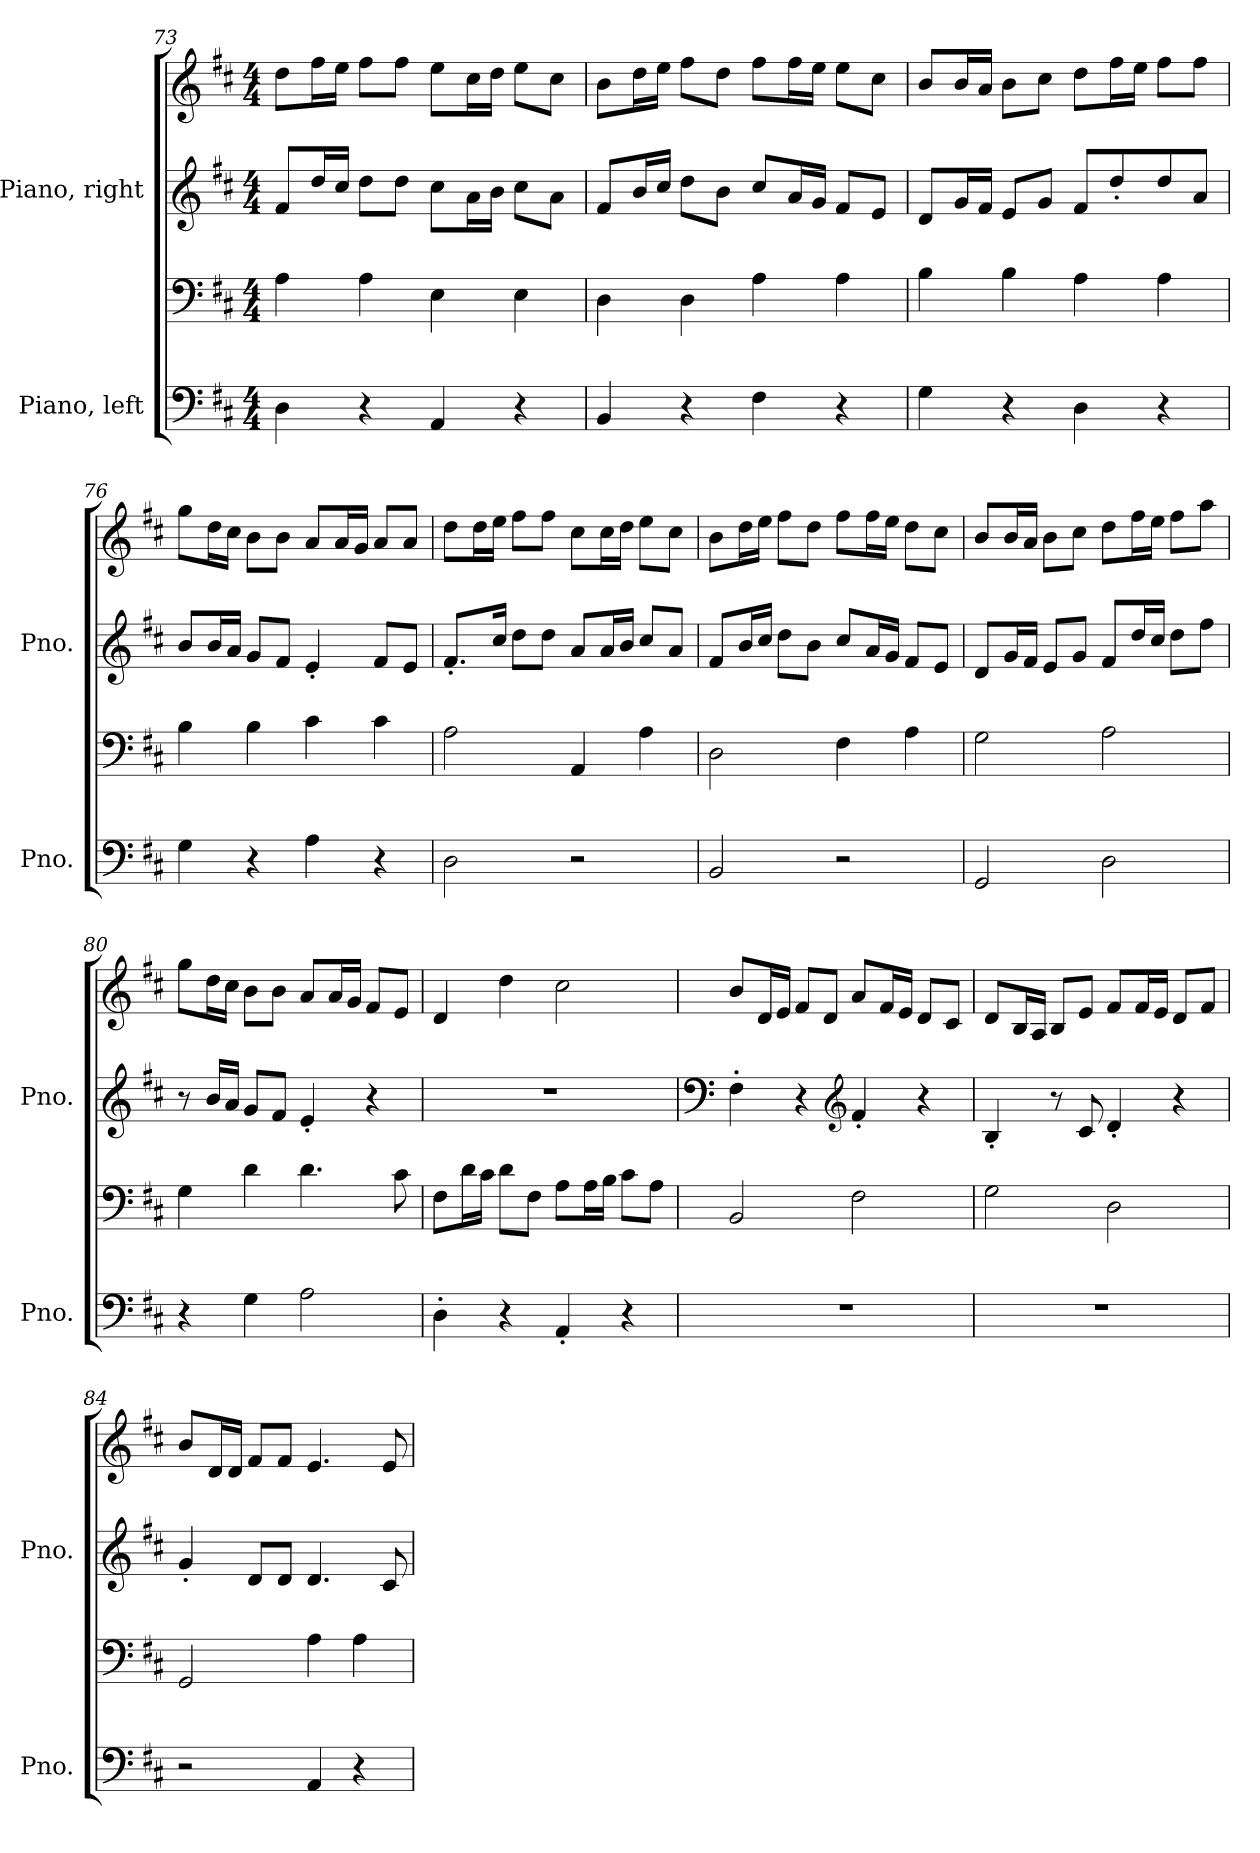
**kern	**kern	**kern	**kern
*part2	*part2	*part1	*part1
*staff4	*staff3	*staff2	*staff1
*I"Piano, left	*	*I"Piano, right	*
*I'Pno.	*	*I'Pno.	*
*clefF4	*clefF4	*clefG2	*clefG2
*k[f#c#]	*k[f#c#]	*k[f#c#]	*k[f#c#]
*M4/4	*M4/4	*M4/4	*M4/4
=73	=73	=73	=73
4D\	4A\	8f#/L	8dd\L
.	.	16dd/L	16ff#\L
.	.	16cc#/JJ	16ee\JJ
4r	4A\	8dd\L	8ff#\L
.	.	8dd\J	8ff#\J
4AA/	4E\	8cc#\L	8ee\L
.	.	16a\L	16cc#\L
.	.	16b\JJ	16dd\JJ
4r	4E\	8cc#\L	8ee\L
.	.	8a\J	8cc#\J
=74	=74	=74	=74
4BB/	4D\	8f#/L	8b\L
.	.	16b/L	16dd\L
.	.	16cc#/JJ	16ee\JJ
4r	4D\	8dd\L	8ff#\L
.	.	8b\J	8dd\J
4F#\	4A\	8cc#/L	8ff#\L
.	.	16a/L	16ff#\L
.	.	16g/JJ	16ee\JJ
4r	4A\	8f#/L	8ee\L
.	.	8e/J	8cc#\J
!!LO:LB:g=z
=75	=75	=75	=75
4G\	4B\	8d/L	8b/L
.	.	16g/L	16b/L
.	.	16f#/JJ	16a/JJ
4r	4B\	8e/L	8b\L
.	.	8g/J	8cc#\J
4D\	4A\	8f#/L	8dd\L
.	.	8dd'/	16ff#\L
.	.	.	16ee\JJ
4r	4A\	8dd/	8ff#\L
.	.	8a/J	8ff#\J
=76	=76	=76	=76
4G\	4B\	8b/L	8gg\L
.	.	16b/L	16dd\L
.	.	16a/JJ	16cc#\JJ
4r	4B\	8g/L	8b\L
.	.	8f#/J	8b\J
4A\	4c#\	4e'/	8a/L
.	.	.	16a/L
.	.	.	16g/JJ
4r	4c#\	8f#/L	8a/L
.	.	8e/J	8a/J
=77	=77	=77	=77
2D\	2A\	8.f#'/L	8dd\L
.	.	.	16dd\L
.	.	16cc#/Jk	16ee\JJ
.	.	8dd\L	8ff#\L
.	.	8dd\J	8ff#\J
2r	4AA/	8a/L	8cc#\L
.	.	16a/L	16cc#\L
.	.	16b/JJ	16dd\JJ
.	4A\	8cc#/L	8ee\L
.	.	8a/J	8cc#\J
=78	=78	=78	=78
2BB/	2D\	8f#/L	8b\L
.	.	16b/L	16dd\L
.	.	16cc#/JJ	16ee\JJ
.	.	8dd\L	8ff#\L
.	.	8b\J	8dd\J
2r	4F#\	8cc#/L	8ff#\L
.	.	16a/L	16ff#\L
.	.	16g/JJ	16ee\JJ
.	4A\	8f#/L	8dd\L
.	.	8e/J	8cc#\J
!!LO:LB:g=z
=79	=79	=79	=79
2GG/	2G\	8d/L	8b/L
.	.	16g/L	16b/L
.	.	16f#/JJ	16a/JJ
.	.	8e/L	8b\L
.	.	8g/J	8cc#\J
2D\	2A\	8f#/L	8dd\L
.	.	16dd/L	16ff#\L
.	.	16cc#/JJ	16ee\JJ
.	.	8dd\L	8ff#\L
.	.	8ff#\J	8aa\J
=80	=80	=80	=80
4r	4G\	8r	8gg\L
.	.	16b/LL	16dd\L
.	.	16a/JJ	16cc#\JJ
4G\	4d\	8g/L	8b\L
.	.	8f#/J	8b\J
2A\	4.d\	4e'/	8a/L
.	.	.	16a/L
.	.	.	16g/JJ
.	.	4r	8f#/L
.	8c#\	.	8e/J
=81	=81	=81	=81
4D'\	8F#\L	1r	4d/
.	16d\L	.	.
.	16c#\JJ	.	.
4r	8d\L	.	4dd\
.	8F#\J	.	.
4AA'/	8A\L	.	2cc#\
.	16A\L	.	.
.	16B\JJ	.	.
4r	8c#\L	.	.
.	8A\J	.	.
!!LO:PB:g=z
=82	=82	=82	=82
*	*	*clefF4	*
1r	2BB/	4F#'\	8b/L
.	.	.	16d/L
.	.	.	16e/JJ
.	.	4r	8f#/L
.	.	.	8d/J
*	*	*clefG2	*
.	2F#\	4f#'/	8a/L
.	.	.	16f#/L
.	.	.	16e/JJ
.	.	4r	8d/L
.	.	.	8c#/J
=83	=83	=83	=83
1r	2G\	4B'/	8d/L
.	.	.	16B/L
.	.	.	16A/JJ
.	.	8r	8B/L
.	.	8c#/	8e/J
.	2D\	4d'/	8f#/L
.	.	.	16f#/L
.	.	.	16e/JJ
.	.	4r	8d/L
.	.	.	8f#/J
=84	=84	=84	=84
2r	2GG/	4g'/	8b/L
.	.	.	16d/L
.	.	.	16d/JJ
.	.	8d/L	8f#/L
.	.	8d/J	8f#/J
4AA/	4A\	4.d/	4.e/
4r	4A\	.	.
.	.	8c#/	8e/
=	=	=	=
*-	*-	*-	*-
